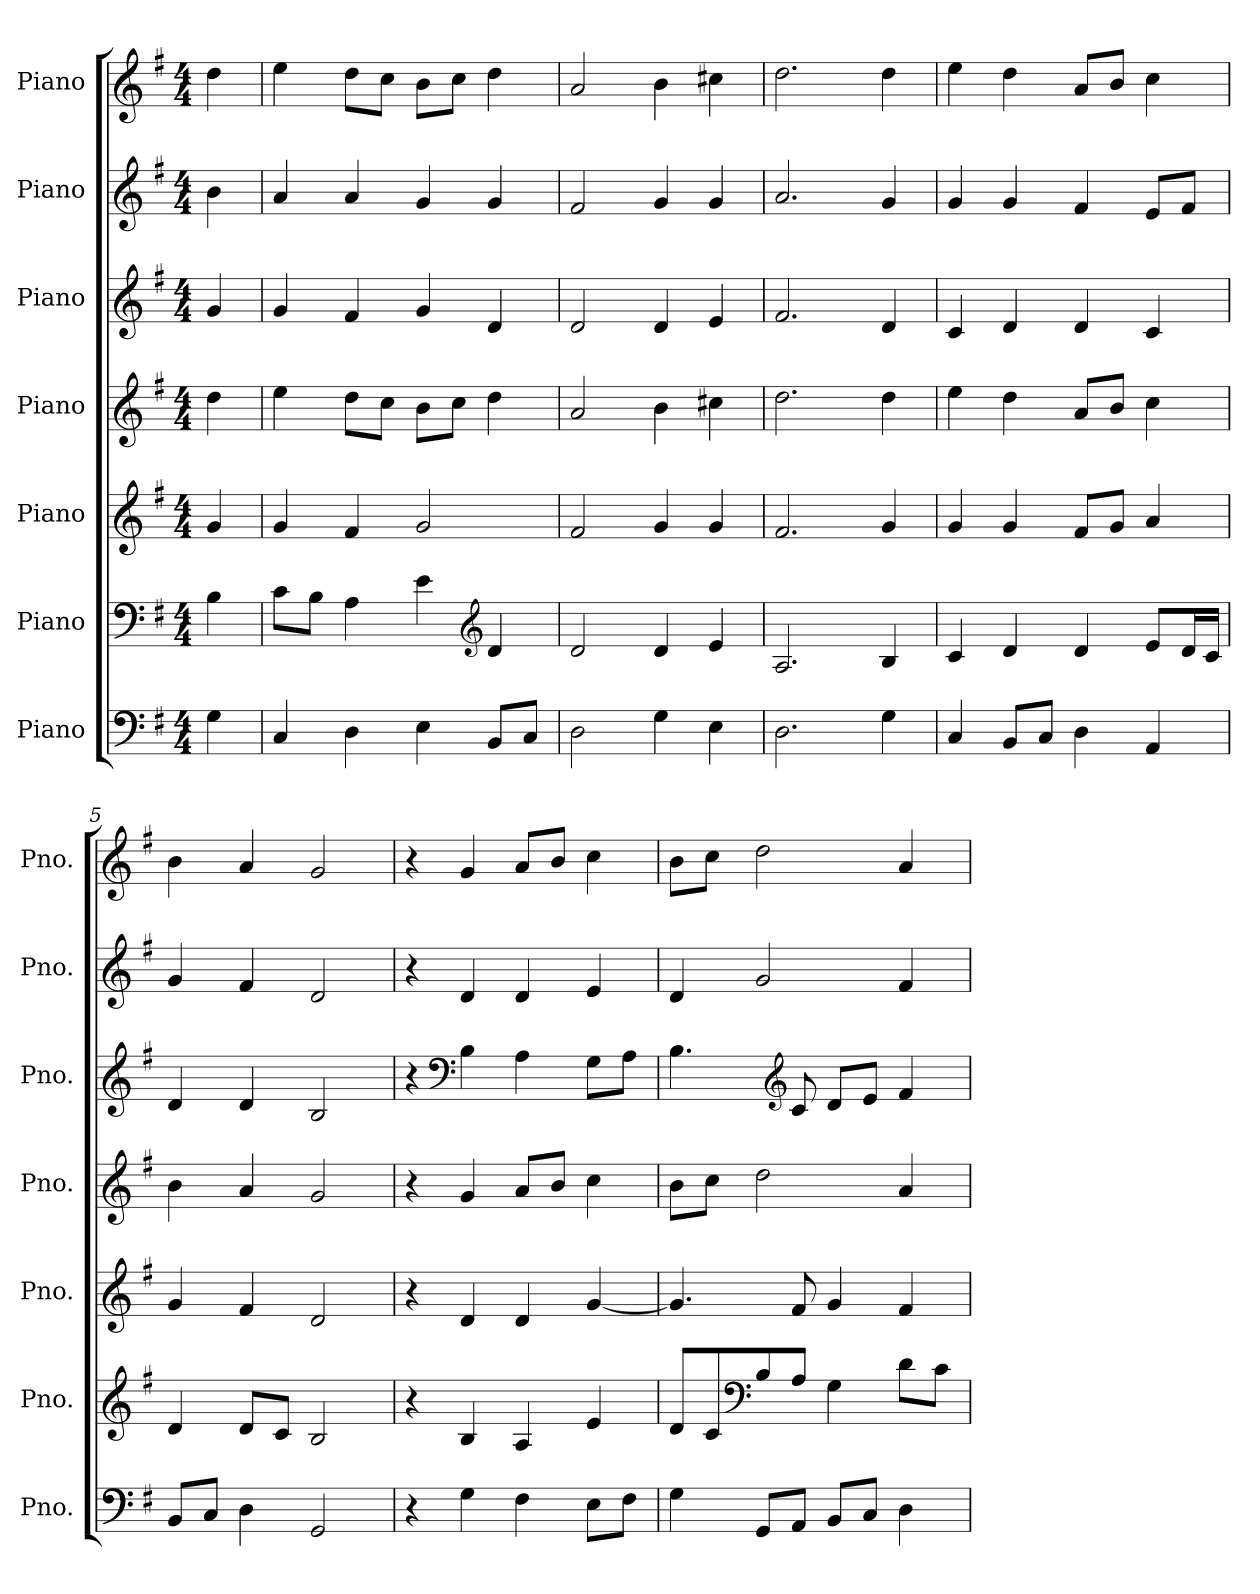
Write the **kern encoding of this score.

**kern	**kern	**kern	**kern	**kern	**kern	**kern
*part7	*part6	*part5	*part4	*part3	*part2	*part1
*staff7	*staff6	*staff5	*staff4	*staff3	*staff2	*staff1
*I"Piano	*I"Piano	*I"Piano	*I"Piano	*I"Piano	*I"Piano	*I"Piano
*I'Pno.	*I'Pno.	*I'Pno.	*I'Pno.	*I'Pno.	*I'Pno.	*I'Pno.
*clefF4	*clefF4	*clefG2	*clefG2	*clefG2	*clefG2	*clefG2
*k[f#]	*k[f#]	*k[f#]	*k[f#]	*k[f#]	*k[f#]	*k[f#]
*M4/4	*M4/4	*M4/4	*M4/4	*M4/4	*M4/4	*M4/4
*MM104	*MM104	*MM104	*MM104	*MM104	*MM104	*MM104
=	=	=	=	=	=	=
4G\	4B\	4g/	4dd\	4g/	4b\	4dd\
=1	=1	=1	=1	=1	=1	=1
4C/	8c\L	4g/	4ee\	4g/	4a/	4ee\
.	8B\J	.	.	.	.	.
4D\	4A\	4f#/	8dd\L	4f#/	4a/	8dd\L
.	.	.	8cc\J	.	.	8cc\J
4E\	4e\	2g/	8b\L	4g/	4g/	8b\L
.	.	.	8cc\J	.	.	8cc\J
*	*clefG2	*	*	*	*	*
8BB/L	4d/	.	4dd\	4d/	4g/	4dd\
8C/J	.	.	.	.	.	.
=2	=2	=2	=2	=2	=2	=2
2D\	2d/	2f#/	2a/	2d/	2f#/	2a/
4G\	4d/	4g/	4b\	4d/	4g/	4b\
4E\	4e/	4g/	4cc#X\	4e/	4g/	4cc#X\
=3	=3	=3	=3	=3	=3	=3
2.D\	2.A/	2.f#/	2.dd\	2.f#/	2.a/	2.dd\
4G\	4B/	4g/	4dd\	4d/	4g/	4dd\
=4	=4	=4	=4	=4	=4	=4
4C/	4c/	4g/	4ee\	4c/	4g/	4ee\
8BB/L	4d/	4g/	4dd\	4d/	4g/	4dd\
8C/J	.	.	.	.	.	.
4D\	4d/	8f#/L	8a/L	4d/	4f#/	8a/L
.	.	8g/J	8b/J	.	.	8b/J
4AA/	8e/L	4a/	4cc\	4c/	8e/L	4cc\
.	16d/L	.	.	.	8f#/J	.
.	16c/JJ	.	.	.	.	.
=5	=5	=5	=5	=5	=5	=5
8BB/L	4d/	4g/	4b\	4d/	4g/	4b\
8C/J	.	.	.	.	.	.
4D\	8d/L	4f#/	4a/	4d/	4f#/	4a/
.	8c/J	.	.	.	.	.
2GG/	2B/	2d/	2g/	2B/	2d/	2g/
=6	=6	=6	=6	=6	=6	=6
4r	4r	4r	4r	4r	4r	4r
*	*	*	*	*clefF4	*	*
4G\	4B/	4d/	4g/	4B\	4d/	4g/
4F#\	4A/	4d/	8a/L	4A\	4d/	8a/L
.	.	.	8b/J	.	.	8b/J
8E\L	4e/	[4g/	4cc\	8G\L	4e/	4cc\
8F#\J	.	.	.	8A\J	.	.
!!LO:PB:g=z
=7	=7	=7	=7	=7	=7	=7
4G\	8d/L	4.g/]	8b\L	4.B\	4d/	8b\L
.	8c/	.	8cc\J	.	.	8cc\J
*	*clefF4	*	*	*	*	*
8GG/L	8B/	.	2dd\	.	2g/	2dd\
*	*	*	*	*clefG2	*	*
8AA/J	8A/J	8f#/	.	8c/	.	.
8BB/L	4G\	4g/	.	8d/L	.	.
8C/J	.	.	.	8e/J	.	.
4D\	8d\L	4f#/	4a/	4f#/	4f#/	4a/
.	8c\J	.	.	.	.	.
=	=	=	=	=	=	=
*-	*-	*-	*-	*-	*-	*-
